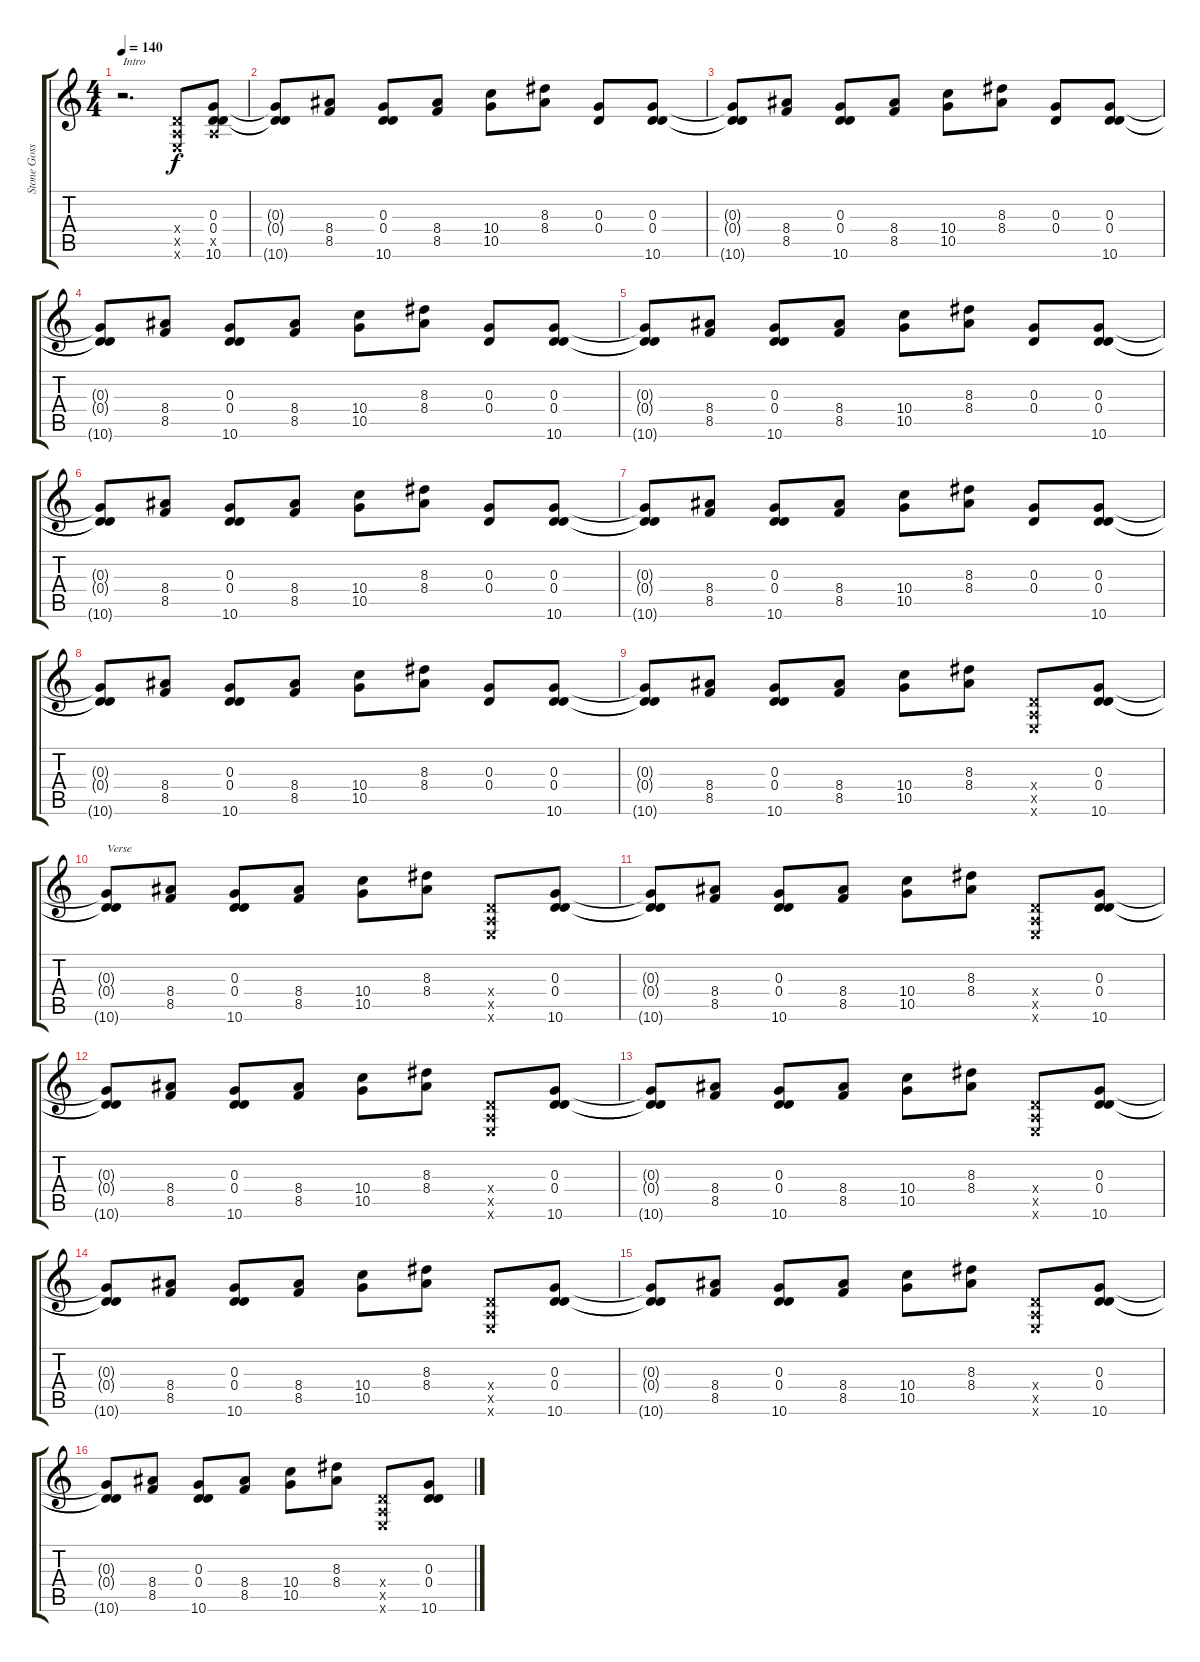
\track ("Stone Gossard" "Stone Goss") {instrument distortionguitar}
\staff {score tabs}
\tuning (E4 B3 G3 D3 A2 E2) {hide}
\ts (4 4)
\tempo 140
\clef g2
\ks c
r.2{d txt "Intro" dy f instrument distortionguitar} (0.4{x} 0.5{x} 0.6{x}).8 (0.3 0.4 0.5{x} 10.6).8 |
(0.3{t} 0.4{t} 10.6{t}).8 (8.4 8.5).8 (0.3 0.4 10.6).8 (8.4 8.5).8 (10.4 10.5).8 (8.3 8.4).8 (0.3 0.4).8 (0.3 0.4 10.6).8 |
(0.3{t} 0.4{t} 10.6{t}).8 (8.4 8.5).8 (0.3 0.4 10.6).8 (8.4 8.5).8 (10.4 10.5).8 (8.3 8.4).8 (0.3 0.4).8 (0.3 0.4 10.6).8 |
(0.3{t} 0.4{t} 10.6{t}).8 (8.4 8.5).8 (0.3 0.4 10.6).8 (8.4 8.5).8 (10.4 10.5).8 (8.3 8.4).8 (0.3 0.4).8 (0.3 0.4 10.6).8 |
(0.3{t} 0.4{t} 10.6{t}).8 (8.4 8.5).8 (0.3 0.4 10.6).8 (8.4 8.5).8 (10.4 10.5).8 (8.3 8.4).8 (0.3 0.4).8 (0.3 0.4 10.6).8 |
(0.3{t} 0.4{t} 10.6{t}).8 (8.4 8.5).8 (0.3 0.4 10.6).8 (8.4 8.5).8 (10.4 10.5).8 (8.3 8.4).8 (0.3 0.4).8 (0.3 0.4 10.6).8 |
(0.3{t} 0.4{t} 10.6{t}).8 (8.4 8.5).8 (0.3 0.4 10.6).8 (8.4 8.5).8 (10.4 10.5).8 (8.3 8.4).8 (0.3 0.4).8 (0.3 0.4 10.6).8 |
(0.3{t} 0.4{t} 10.6{t}).8 (8.4 8.5).8 (0.3 0.4 10.6).8 (8.4 8.5).8 (10.4 10.5).8 (8.3 8.4).8 (0.3 0.4).8 (0.3 0.4 10.6).8 |
(0.3{t} 0.4{t} 10.6{t}).8 (8.4 8.5).8 (0.3 0.4 10.6).8 (8.4 8.5).8 (10.4 10.5).8 (8.3 8.4).8 (0.4{x} 0.5{x} 0.6{x}).8 (0.3 0.4 10.6).8 |
(0.3{t} 0.4{t} 10.6{t}).8{txt "Verse"} (8.4 8.5).8 (0.3 0.4 10.6).8 (8.4 8.5).8 (10.4 10.5).8 (8.3 8.4).8 (0.4{x} 0.5{x} 0.6{x}).8 (0.3 0.4 10.6).8 |
(0.3{t} 0.4{t} 10.6{t}).8 (8.4 8.5).8 (0.3 0.4 10.6).8 (8.4 8.5).8 (10.4 10.5).8 (8.3 8.4).8 (0.4{x} 0.5{x} 0.6{x}).8 (0.3 0.4 10.6).8 |
(0.3{t} 0.4{t} 10.6{t}).8 (8.4 8.5).8 (0.3 0.4 10.6).8 (8.4 8.5).8 (10.4 10.5).8 (8.3 8.4).8 (0.4{x} 0.5{x} 0.6{x}).8 (0.3 0.4 10.6).8 |
(0.3{t} 0.4{t} 10.6{t}).8 (8.4 8.5).8 (0.3 0.4 10.6).8 (8.4 8.5).8 (10.4 10.5).8 (8.3 8.4).8 (0.4{x} 0.5{x} 0.6{x}).8 (0.3 0.4 10.6).8 |
(0.3{t} 0.4{t} 10.6{t}).8 (8.4 8.5).8 (0.3 0.4 10.6).8 (8.4 8.5).8 (10.4 10.5).8 (8.3 8.4).8 (0.4{x} 0.5{x} 0.6{x}).8 (0.3 0.4 10.6).8 |
(0.3{t} 0.4{t} 10.6{t}).8 (8.4 8.5).8 (0.3 0.4 10.6).8 (8.4 8.5).8 (10.4 10.5).8 (8.3 8.4).8 (0.4{x} 0.5{x} 0.6{x}).8 (0.3 0.4 10.6).8 |
(0.3{t} 0.4{t} 10.6{t}).8 (8.4 8.5).8 (0.3 0.4 10.6).8 (8.4 8.5).8 (10.4 10.5).8 (8.3 8.4).8 (0.4{x} 0.5{x} 0.6{x}).8 (0.3 0.4 10.6).8
